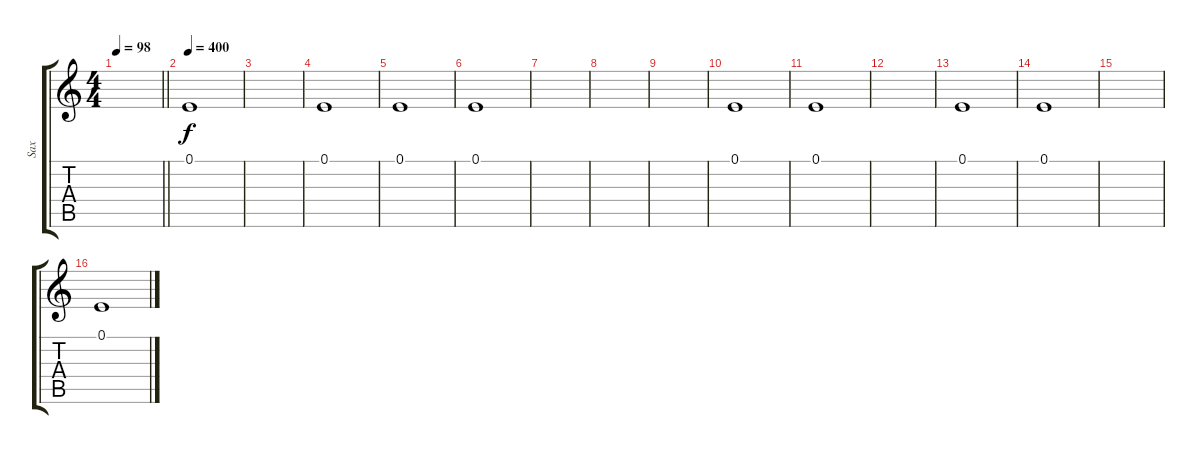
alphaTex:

\track ("Sax" "Sax") {instrument altosax}
\staff {score tabs}
\tuning (E4 B3 G3 D3 A2 E2) {hide}
\ts (4 4)
\tempo 98
\clef g2
\barLineRight lightlight
\ks c
|
\tempo 400
0.1.1 |
|
0.1.1 |
0.1.1 |
0.1.1 |
|
|
|
0.1.1 |
0.1.1 |
|
0.1.1 |
0.1.1 |
|
0.1.1
